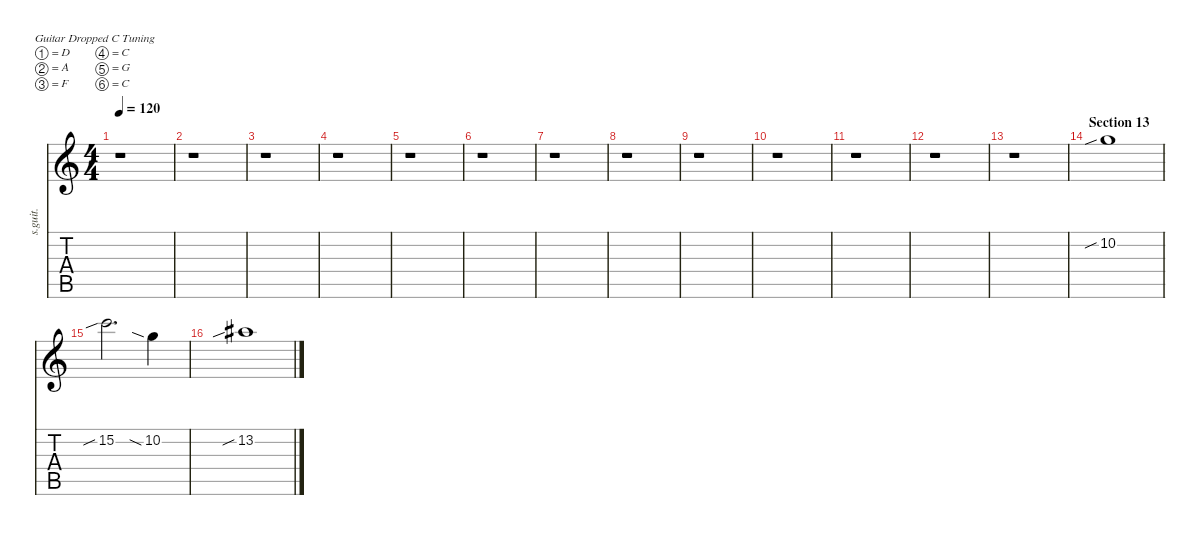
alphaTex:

\defaultSystemsLayout 4
\hideDynamics
\bracketExtendMode nobrackets
\track ("Extra Guitar" "s.guit.") {instrument distortionguitar}
\staff {score tabs}
\tuning (D4 A3 F3 C3 G2 C2)
\ts (4 4)
\tempo 120
\clef g2
\ks c
r.1{dy mf} |
r.1 |
r.1 |
r.1 |
r.1 |
r.1 |
r.1 |
r.1 |
r.1 |
r.1 |
r.1 |
r.1 |
r.1 |
\section ("" "Section 13")
10.2{sib}.1{lyrics (0 "") lyrics (1 "") lyrics (2 "") lyrics (3 "") lyrics (4 "")} |
15.2{sib}.2{d lyrics (0 "") lyrics (1 "") lyrics (2 "") lyrics (3 "") lyrics (4 "")} 10.2{sia}.4{lyrics (0 "") lyrics (1 "") lyrics (2 "") lyrics (3 "") lyrics (4 "")} |
13.2{sib acc #}.1{lyrics (0 "") lyrics (1 "") lyrics (2 "") lyrics (3 "") lyrics (4 "")}
